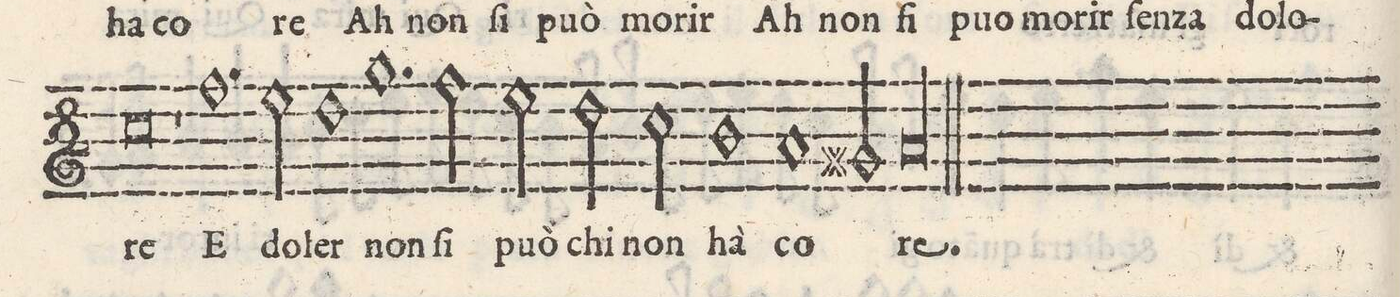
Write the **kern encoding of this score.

**kern	**text
*I"CANTO	*
*clefG2	*
*k[]	*
*met(C|)	*
*M2/1	*
0cc	-re
=29-	=29-
1r	.
1.ff	E
=30-	=30-
2ee\	do-
1dd	-ler
=31-	=31-
1.gg	non
2ff\	fi
=32-	=32-
2ee\	può
2dd\	chi
2cc\	non
1b\	hà-
=33-	=33-
1a	-co-
2g#X/	.
=34-	=34-
00a	-re.
=35-	=35-
==	==
*-	*-
